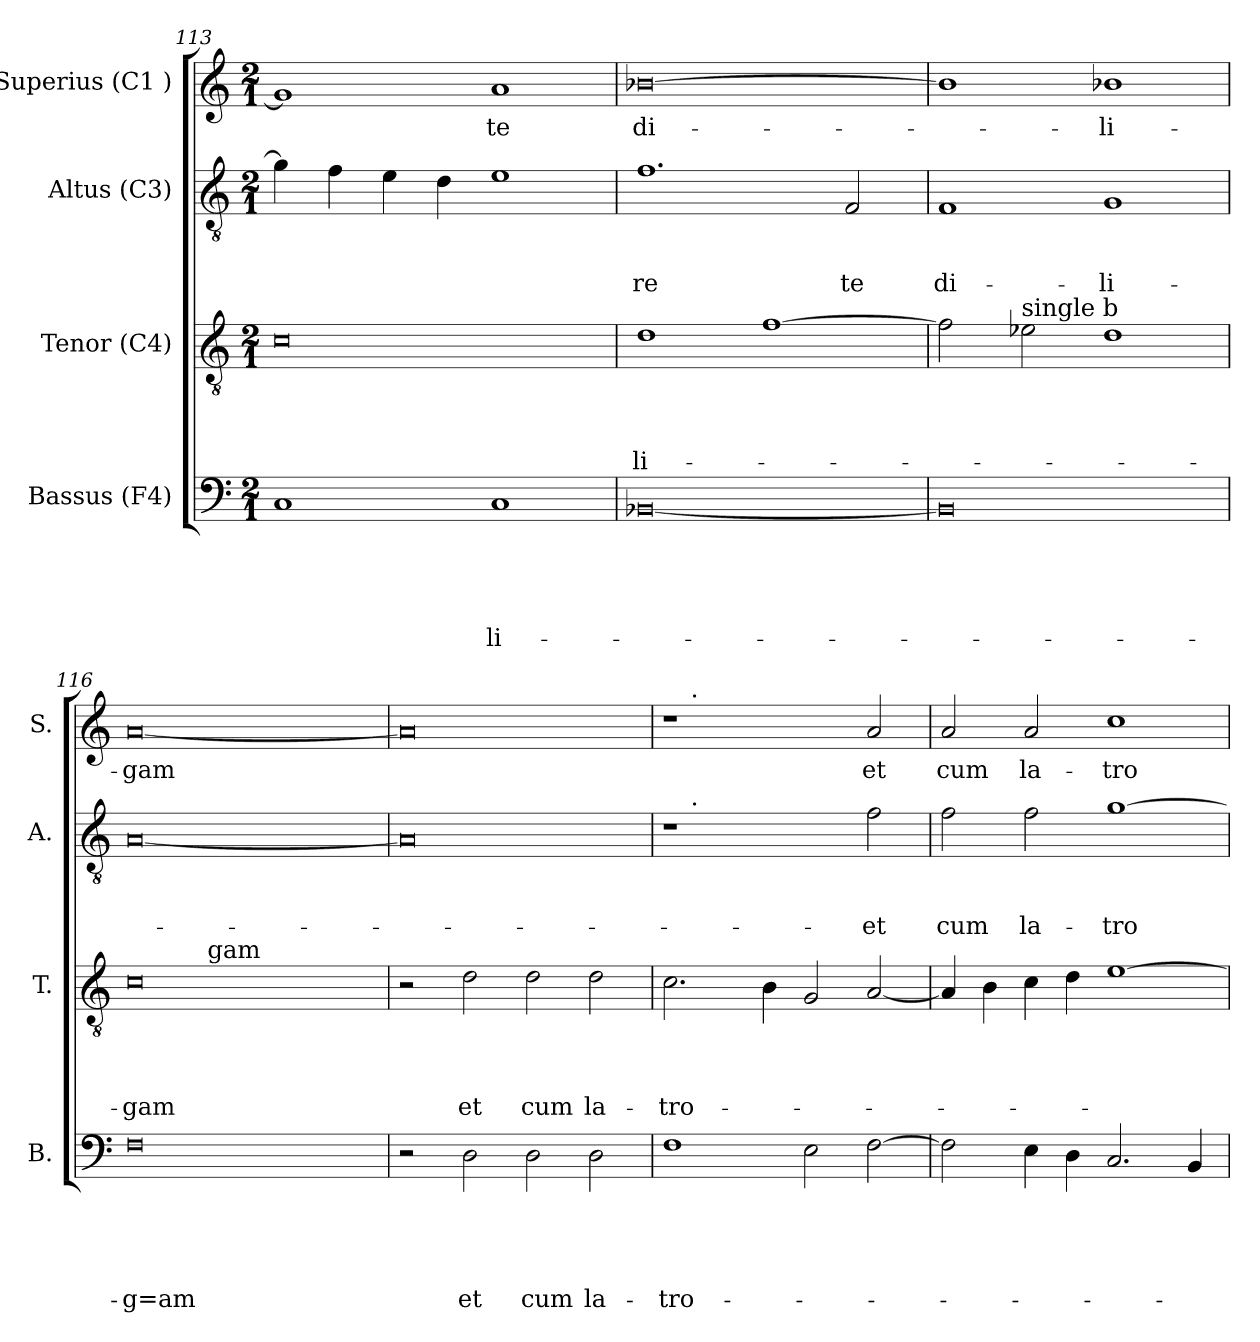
**kern	**text	**text	**text	**text	**text	**kern	**text	**text	**text	**text	**kern	**text	**text	**text	**kern	**text
*part4	*part4	*part4	*part4	*part4	*part4	*part3	*part3	*part3	*part3	*part3	*part2	*part2	*part2	*part2	*part1	*part1
*staff4	*staff4	*staff4	*staff4	*staff4	*staff4	*staff3	*staff3	*staff3	*staff3	*staff3	*staff2	*staff2	*staff2	*staff2	*staff1	*staff1
*I"Bassus (F4)	*	*	*	*	*	*I"Tenor (C4)	*	*	*	*	*I"Altus (C3)	*	*	*	*I"Superius (C1 )	*
*I'B.	*	*	*	*	*	*I'T.	*	*	*	*	*I'A.	*	*	*	*I'S.	*
*clefF4	*	*	*	*	*	*clefGv2	*	*	*	*	*clefGv2	*	*	*	*clefG2	*
*k[]	*	*	*	*	*	*k[]	*	*	*	*	*k[]	*	*	*	*k[]	*
*C:	*	*	*	*	*	*C:	*	*	*	*	*C:	*	*	*	*C:	*
*M2/1	*	*	*	*	*	*M2/1	*	*	*	*	*M2/1	*	*	*	*M2/1	*
=113	=113	=113	=113	=113	=113	=113	=113	=113	=113	=113	=113	=113	=113	=113	=113	=113
1C	.	.	.	.	.	0c	.	.	.	.	4g\]	.	.	.	1g]	.
.	.	.	.	.	.	.	.	.	.	.	4f\	.	.	.	.	.
.	.	.	.	.	.	.	.	.	.	.	4e\	.	.	.	.	.
.	.	.	.	.	.	.	.	.	.	.	4d\	.	.	.	.	.
!	!	!	!	!	!LO:LY:b:rj	!	!	!	!	!	!	!	!	!	!	!LO:LY:b:rj
1C	.	.	.	.	-li-	.	.	.	.	.	1e	.	.	.	1a	te
=114	=114	=114	=114	=114	=114	=114	=114	=114	=114	=114	=114	=114	=114	=114	=114	=114
!	!	!	!	!	!	!	!	!	!	!LO:LY:b:rj	!	!	!	!LO:LY:b:rj	!	!LO:LY:b:rj
[<0BB-X	.	.	.	.	.	1d	.	.	.	-li-	1.f	.	.	-re	[>0b-X	di-
.	.	.	.	.	.	[>1f	.	.	.	.	.	.	.	.	.	.
!	!	!	!	!	!	!	!	!	!	!	!	!	!	!LO:LY:b:rj	!	!
.	.	.	.	.	.	.	.	.	.	.	2F/	.	.	te	.	.
=115	=115	=115	=115	=115	=115	=115	=115	=115	=115	=115	=115	=115	=115	=115	=115	=115
!	!	!	!	!	!	!	!	!	!	!	!	!	!	!LO:LY:b:rj	!	!
0BB-]	.	.	.	.	.	2f\]	.	.	.	.	1F	.	.	di-	1b-]	.
!	!	!	!	!	!	!LO:TX:a:t=single b	!	!	!	!	!	!	!	!	!	!
.	.	.	.	.	.	2e-\	.	.	.	.	.	.	.	.	.	.
!	!	!	!	!	!	!	!	!	!	!	!	!	!	!LO:LY:b:rj	!	!LO:LY:b:rj
.	.	.	.	.	.	1d	.	.	.	.	1G	.	.	-li-	1b-X	-li-
!!LO:LB:g=z
=116	=116	=116	=116	=116	=116	=116	=116	=116	=116	=116	=116	=116	=116	=116	=116	=116
!	!	!	!	!	!LO:LY:b:rj	!	!	!	!	!LO:LY:b:rj	!	!	!	!	!	!LO:LY:b:rj
*	*	*	*	*	*	*^	*	*	*	*	*	*	*	*	*	*
0F	.	.	.	.	-g=am	0c	4ryy	.	.	.	-gam	[<0A	.	.	.	[<0a	-gam
.	.	.	.	.	.	.	8ryy	.	.	.	.	.	.	.	.	.	.
.	.	.	.	.	.	.	32ryy	.	.	.	.	.	.	.	.	.	.
!	!	!	!	!	!	!	!LO:TX:a:t=gam	!	!	!	!	!	!	!	!	!	!
.	.	.	.	.	.	.	1ryy	.	.	.	.	.	.	.	.	.	.
.	.	.	.	.	.	.	2ryy	.	.	.	.	.	.	.	.	.	.
.	.	.	.	.	.	.	16.ryy	.	.	.	.	.	.	.	.	.	.
*	*	*	*	*	*	*v	*v	*	*	*	*	*	*	*	*	*	*
=117	=117	=117	=117	=117	=117	=117	=117	=117	=117	=117	=117	=117	=117	=117	=117	=117
2r	.	.	.	.	.	2r	.	.	.	.	0A]	.	.	.	0a]	.
!	!	!	!	!	!LO:LY:b:rj	!	!	!	!	!LO:LY:b:rj	!	!	!	!	!	!
2D\	.	.	.	.	et	2d\	.	.	.	et	.	.	.	.	.	.
!	!	!	!	!	!LO:LY:b:rj	!	!	!	!	!LO:LY:b:rj	!	!	!	!	!	!
2D\	.	.	.	.	cum	2d\	.	.	.	cum	.	.	.	.	.	.
!	!	!	!	!	!LO:LY:b:rj	!	!	!	!	!LO:LY:b:rj	!	!	!	!	!	!
2D\	.	.	.	.	la-	2d\	.	.	.	la-	.	.	.	.	.	.
=118	=118	=118	=118	=118	=118	=118	=118	=118	=118	=118	=118	=118	=118	=118	=118	=118
!	!	!	!	!	!LO:LY:b:rj	!	!	!	!	!LO:LY:b:rj	!	!	!	!	!	!
*	*	*	*	*	*	*	*	*	*	*	*^	*	*	*	*^	*
1F	.	.	.	.	-tro-	2.c\	.	.	.	-tro-	1r	8ryy	.	.	.	1r	8ryy	.
!	!	!	!	!	!	!	!	!	!	!	!	!	!	!	!	!	!LO:TX:a:t=.	!
!	!	!	!	!	!	!	!	!	!	!	!	!LO:TX:a:t=.	!	!	!	!	!	!
.	.	.	.	.	.	.	.	.	.	.	.	1...ryy	.	.	.	.	1...ryy	.
.	.	.	.	.	.	4B\	.	.	.	.	.	.	.	.	.	.	.	.
2E\	.	.	.	.	.	2G/	.	.	.	.	2ryy	.	.	.	.	2ryy	.	.
!	!	!	!	!	!	!	!	!	!	!	!	!	!	!	!LO:LY:b:rj	!	!	!LO:LY:b:rj
[>2F\	.	.	.	.	.	[<2A/	.	.	.	.	2f\	.	.	.	-et	2a/	.	et
=119	=119	=119	=119	=119	=119	=119	=119	=119	=119	=119	=119	=119	=119	=119	=119	=119	=119	=119
!	!	!	!	!	!	!	!	!	!	!	!	!	!	!	!LO:LY:b:rj	!	!	!LO:LY:b:rj
*	*	*	*	*	*	*	*	*	*	*	*v	*v	*	*	*	*	*	*
*	*	*	*	*	*	*	*	*	*	*	*	*	*	*	*v	*v	*
2F\]	.	.	.	.	.	4A/]	.	.	.	.	2f\	.	.	cum	2a/	cum
.	.	.	.	.	.	4B\	.	.	.	.	.	.	.	.	.	.
!	!	!	!	!	!	!	!	!	!	!	!	!	!	!LO:LY:b:rj	!	!LO:LY:b:rj
4E\	.	.	.	.	.	4c\	.	.	.	.	2f\	.	.	la-	2a/	la-
4D\	.	.	.	.	.	4d\	.	.	.	.	.	.	.	.	.	.
!	!	!	!	!	!	!	!	!	!	!	!	!	!	!LO:LY:b:rj	!	!LO:LY:b:rj
2.C/	.	.	.	.	.	[>1e	.	.	.	.	[>1g	.	.	-tro-	1cc	-tro-
4BB/	.	.	.	.	.	.	.	.	.	.	.	.	.	.	.	.
=	=	=	=	=	=	=	=	=	=	=	=	=	=	=	=	=
*-	*-	*-	*-	*-	*-	*-	*-	*-	*-	*-	*-	*-	*-	*-	*-	*-
